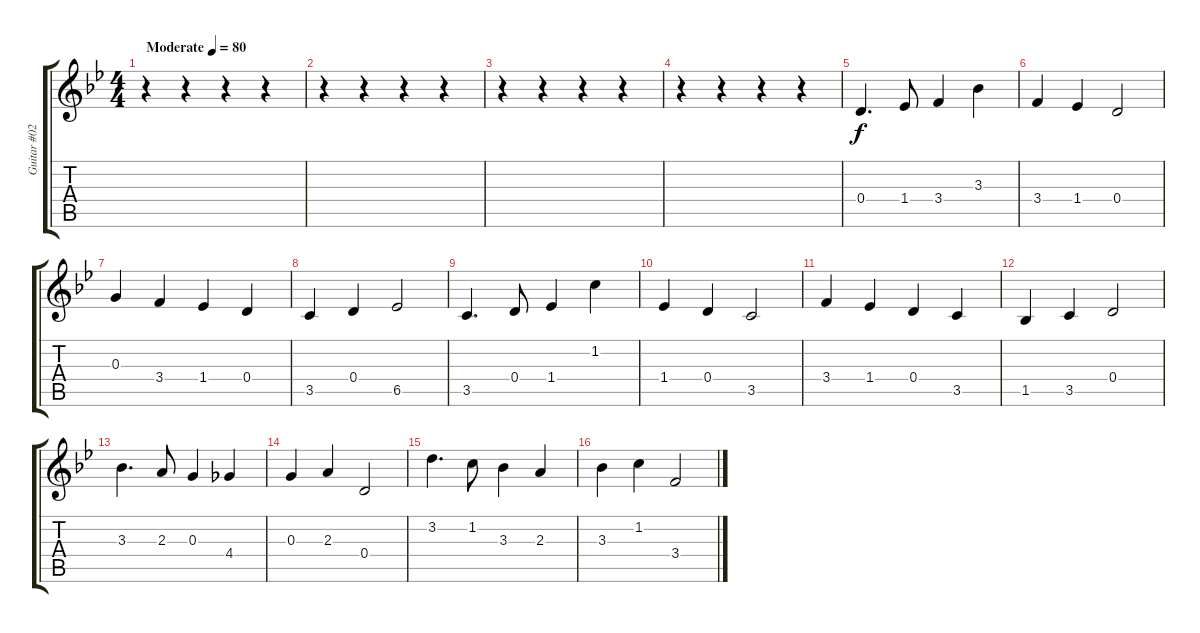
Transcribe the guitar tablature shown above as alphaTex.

\track ("Guitar #02 - CP" "Guitar #02") {instrument distortionguitar}
\staff {score tabs}
\tuning (E4 B3 G3 D3 A2 E2) {hide}
\ts (4 4)
\tempo (80 "Moderate")
\clef g2
\ks bb
r.4{dy f instrument distortionguitar} r.4 r.4 r.4 |
r.4 r.4 r.4 r.4 |
r.4 r.4 r.4 r.4 |
r.4 r.4 r.4 r.4 |
0.4.4{d} 1.4.8 3.4.4 3.3.4 |
3.4.4 1.4.4 0.4.2 |
0.3.4 3.4.4 1.4.4 0.4.4 |
3.5.4 0.4.4 6.5.2 |
3.5.4{d} 0.4.8 1.4.4 1.2.4 |
1.4.4 0.4.4 3.5.2 |
3.4.4 1.4.4 0.4.4 3.5.4 |
1.5.4 3.5.4 0.4.2 |
3.3.4{d} 2.3.8 0.3.4 4.4.4 |
0.3.4 2.3.4 0.4.2 |
3.2.4{d} 1.2.8 3.3.4 2.3.4 |
3.3.4 1.2.4 3.4.2
